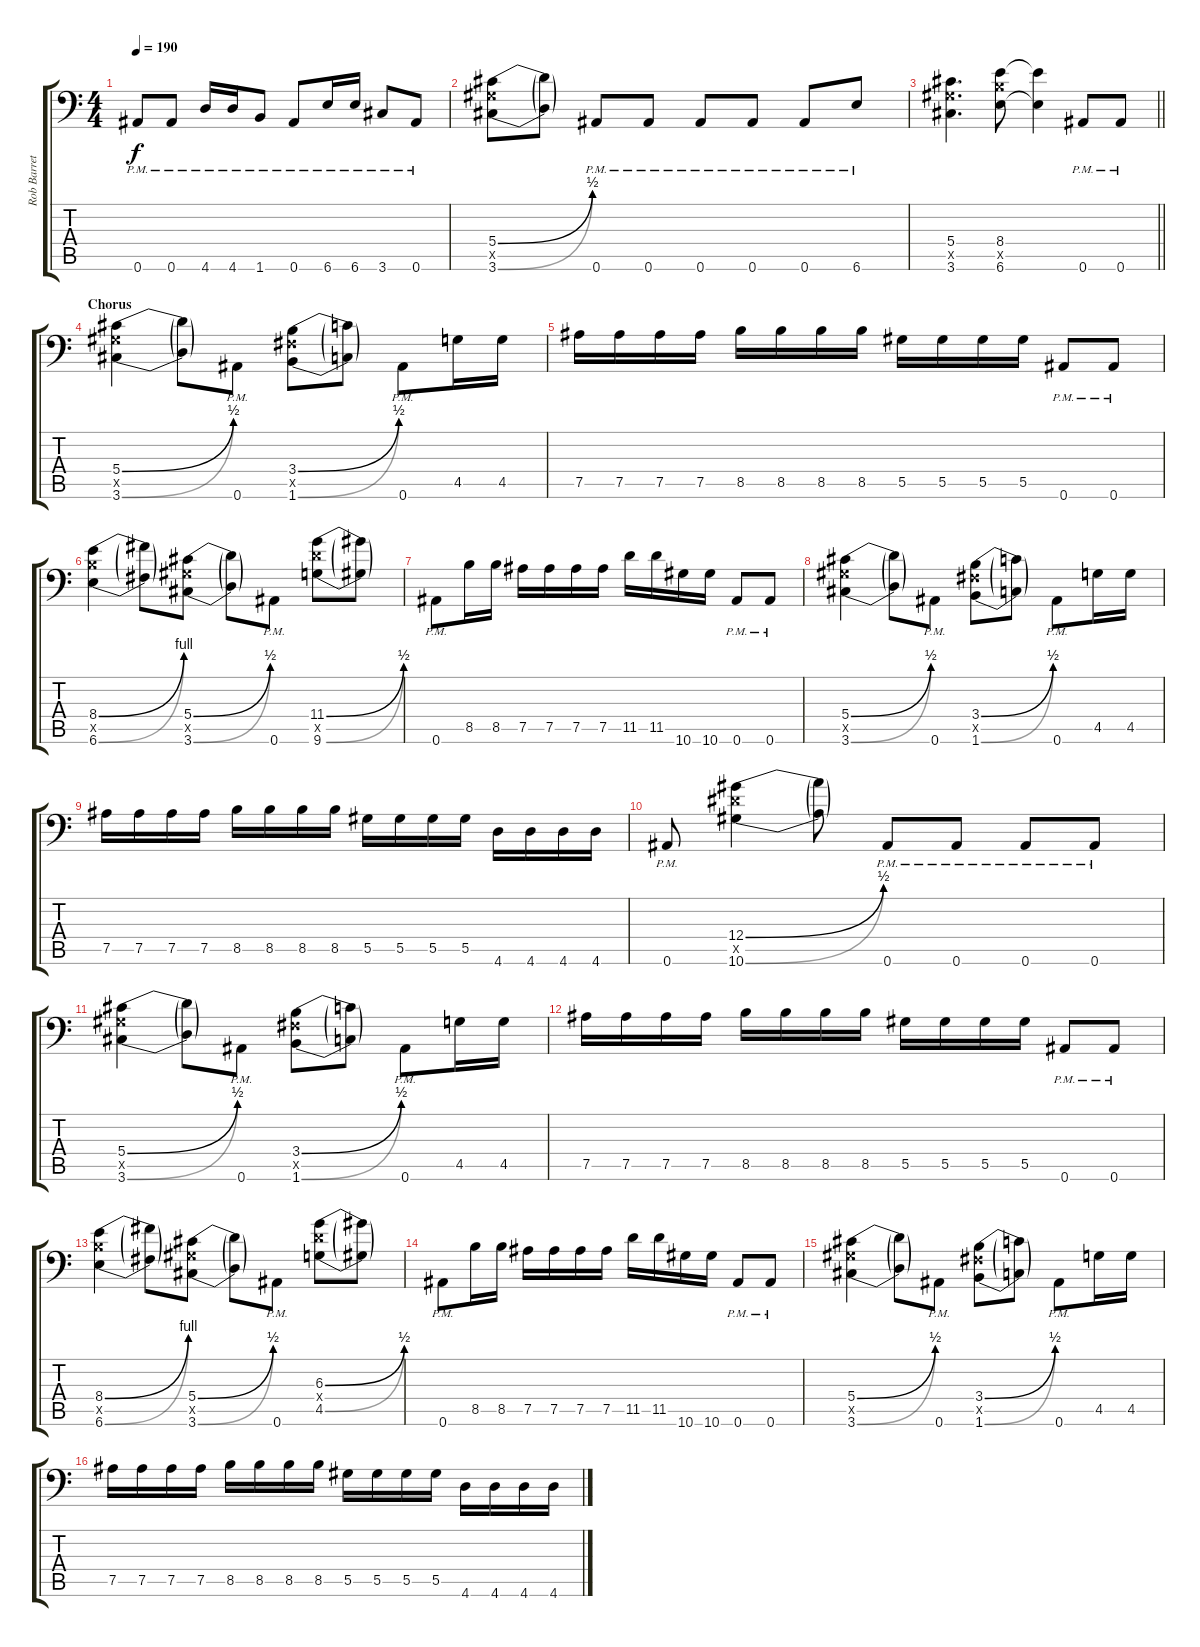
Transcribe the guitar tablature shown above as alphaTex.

\track ("Rob Barrett" "Rob Barret") {instrument distortionguitar}
\staff {score tabs}
\tuning (Bb3 F3 Db3 Ab2 Eb2 Bb1) {hide}
\ts (4 4)
\tempo 190
\clef f4
\ks c
0.6{pm}.8{dy f} 0.6{pm}.8 4.6{pm}.16 4.6{pm}.16 1.6{pm}.8 0.6{pm}.8 6.6{pm}.16 6.6{pm}.16 3.6{pm}.8 0.6{pm}.8 |
(5.4{be (bend 0 0 60 2)} 5.5{x} 3.6{be (bend 0 0 60 2)}).8 (5.4{t} 3.6{t}).8 0.6{pm}.8 0.6{pm}.8 0.6{pm}.8 0.6{pm}.8 0.6{pm}.8 6.6{pm}.8 |
\barLineRight lightlight
(5.4 5.5{x} 3.6).4{d} (8.4 8.5{x} 6.6).8 (8.4{t} 6.6{t}).4 0.6{pm}.8 0.6{pm}.8 |
\section ("" "Chorus")
(5.4{be (bend 0 0 60 2)} 5.5{x} 3.6{be (bend 0 0 60 2)}).4 (5.4{t} 3.6{t}).8 0.6{pm}.8 (3.4{be (bend 0 0 60 2)} 3.5{x} 1.6{be (bend 0 0 60 2)}).8 (3.4{t} 1.6{t}).8 0.6{pm}.8 4.5.16 4.5.16 |
7.5.16 7.5.16 7.5.16 7.5.16 8.5.16 8.5.16 8.5.16 8.5.16 5.5.16 5.5.16 5.5.16 5.5.16 0.6{pm}.8 0.6{pm}.8 |
(8.4{be (bend 0 0 60 4)} 8.5{x} 6.6{be (bend 0 0 60 4)}).4 (8.4{t} 6.6{t}).8 (5.4{be (bend 0 0 60 2)} 5.5{x} 3.6{be (bend 0 0 60 2)}).8 (5.4{t} 3.6{t}).8 0.6{pm}.8 (11.4{be (bend 0 0 60 2)} 11.5{x} 9.6{be (bend 0 0 60 2)}).8 (11.4{t} 9.6{t}).8 |
0.6{pm}.8 8.5.16 8.5.16 7.5.16 7.5.16 7.5.16 7.5.16 11.5.16 11.5.16 10.6.16 10.6.16 0.6{pm}.8 0.6{pm}.8 |
(5.4{be (bend 0 0 60 2)} 5.5{x} 3.6{be (bend 0 0 60 2)}).4 (5.4{t} 3.6{t}).8 0.6{pm}.8 (3.4{be (bend 0 0 60 2)} 3.5{x} 1.6{be (bend 0 0 60 2)}).8 (3.4{t} 1.6{t}).8 0.6{pm}.8 4.5.16 4.5.16 |
7.5.16 7.5.16 7.5.16 7.5.16 8.5.16 8.5.16 8.5.16 8.5.16 5.5.16 5.5.16 5.5.16 5.5.16 4.6.16 4.6.16 4.6.16 4.6.16 |
0.6{pm}.8 (12.4{be (bend 0 0 60 2)} 12.5{x} 10.6{be (bend 0 0 60 2)}).4 (12.4{t} 10.6{t}).8 0.6{pm}.8 0.6{pm}.8 0.6{pm}.8 0.6{pm}.8 |
(5.4{be (bend 0 0 60 2)} 5.5{x} 3.6{be (bend 0 0 60 2)}).4 (5.4{t} 3.6{t}).8 0.6{pm}.8 (3.4{be (bend 0 0 60 2)} 3.5{x} 1.6{be (bend 0 0 60 2)}).8 (3.4{t} 1.6{t}).8 0.6{pm}.8 4.5.16 4.5.16 |
7.5.16 7.5.16 7.5.16 7.5.16 8.5.16 8.5.16 8.5.16 8.5.16 5.5.16 5.5.16 5.5.16 5.5.16 0.6{pm}.8 0.6{pm}.8 |
(8.4{be (bend 0 0 60 4)} 8.5{x} 6.6{be (bend 0 0 60 4)}).4 (8.4{t} 6.6{t}).8 (5.4{be (bend 0 0 60 2)} 5.5{x} 3.6{be (bend 0 0 60 2)}).8 (5.4{t} 3.6{t}).8 0.6{pm}.8 (6.3{be (bend 0 0 60 2)} 6.4{x} 4.5{be (bend 0 0 60 2)}).8 (6.3{t} 4.5{t}).8 |
0.6{pm}.8 8.5.16 8.5.16 7.5.16 7.5.16 7.5.16 7.5.16 11.5.16 11.5.16 10.6.16 10.6.16 0.6{pm}.8 0.6{pm}.8 |
(5.4{be (bend 0 0 60 2)} 5.5{x} 3.6{be (bend 0 0 60 2)}).4 (5.4{t} 3.6{t}).8 0.6{pm}.8 (3.4{be (bend 0 0 60 2)} 3.5{x} 1.6{be (bend 0 0 60 2)}).8 (3.4{t} 1.6{t}).8 0.6{pm}.8 4.5.16 4.5.16 |
7.5.16 7.5.16 7.5.16 7.5.16 8.5.16 8.5.16 8.5.16 8.5.16 5.5.16 5.5.16 5.5.16 5.5.16 4.6.16 4.6.16 4.6.16 4.6.16
